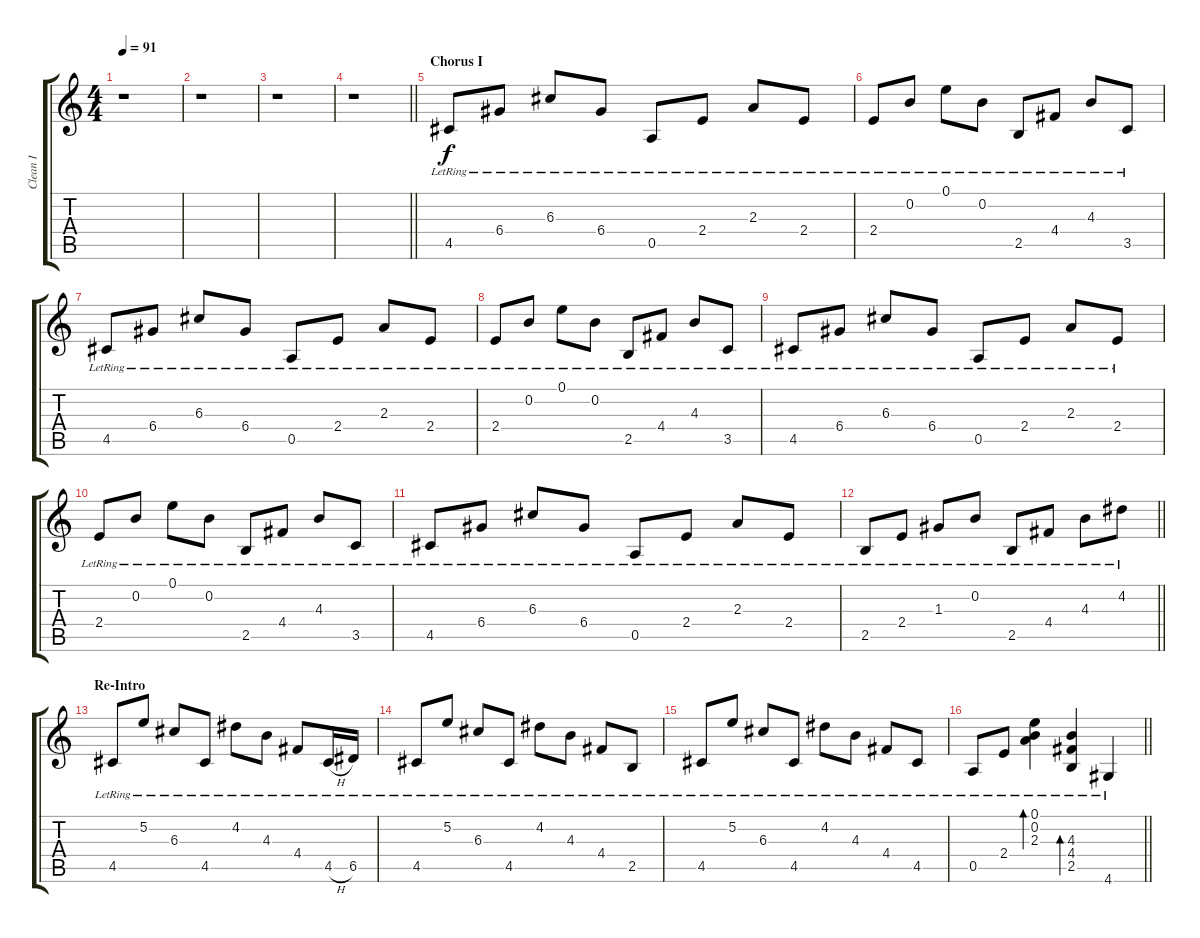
\track ("Clean I" "Clean I") {instrument electricguitarclean}
\staff {score tabs}
\tuning (E4 B3 G3 D3 A2 E2) {hide}
\ts (4 4)
\tempo 91
\clef g2
\ks c
r.1{dy f} |
r.1 |
r.1 |
\barLineRight lightlight
r.1 |
\section ("" "Chorus I")
4.5{lr}.8 6.4{lr}.8 6.3{lr}.8 6.4{lr}.8 0.5{lr}.8 2.4{lr}.8 2.3{lr}.8 2.4{lr}.8 |
2.4{lr}.8 0.2{lr}.8 0.1{lr}.8 0.2{lr}.8 2.5{lr}.8 4.4{lr}.8 4.3{lr}.8 3.5{lr}.8 |
4.5{lr}.8 6.4{lr}.8 6.3{lr}.8 6.4{lr}.8 0.5{lr}.8 2.4{lr}.8 2.3{lr}.8 2.4{lr}.8 |
2.4{lr}.8 0.2{lr}.8 0.1{lr}.8 0.2{lr}.8 2.5{lr}.8 4.4{lr}.8 4.3{lr}.8 3.5{lr}.8 |
4.5{lr}.8 6.4{lr}.8 6.3{lr}.8 6.4{lr}.8 0.5{lr}.8 2.4{lr}.8 2.3{lr}.8 2.4{lr}.8 |
2.4{lr}.8 0.2{lr}.8 0.1{lr}.8 0.2{lr}.8 2.5{lr}.8 4.4{lr}.8 4.3{lr}.8 3.5{lr}.8 |
4.5{lr}.8 6.4{lr}.8 6.3{lr}.8 6.4{lr}.8 0.5{lr}.8 2.4{lr}.8 2.3{lr}.8 2.4{lr}.8 |
\barLineRight lightlight
2.5{lr}.8 2.4{lr}.8 1.3{lr}.8 0.2{lr}.8 2.5{lr}.8 4.4{lr}.8 4.3{lr}.8 4.2{lr}.8 |
\section ("" "Re-Intro")
4.5{lr}.8 5.2{lr}.8 6.3{lr}.8 4.5{lr}.8 4.2{lr}.8 4.3{lr}.8 4.4{lr}.8 4.5{h lr}.16 6.5{lr}.16 |
4.5{lr}.8 5.2{lr}.8 6.3{lr}.8 4.5{lr}.8 4.2{lr}.8 4.3{lr}.8 4.4{lr}.8 2.5{lr}.8 |
4.5{lr}.8 5.2{lr}.8 6.3{lr}.8 4.5{lr}.8 4.2{lr}.8 4.3{lr}.8 4.4{lr}.8 4.5{lr}.8 |
\barLineRight lightlight
0.5{lr}.8 2.4{lr}.8 (0.1{lr} 0.2{lr} 2.3{lr}).4{bd 60} (4.3{lr} 4.4{lr} 2.5{lr}).4{bd 60} 4.6{lr}.4
